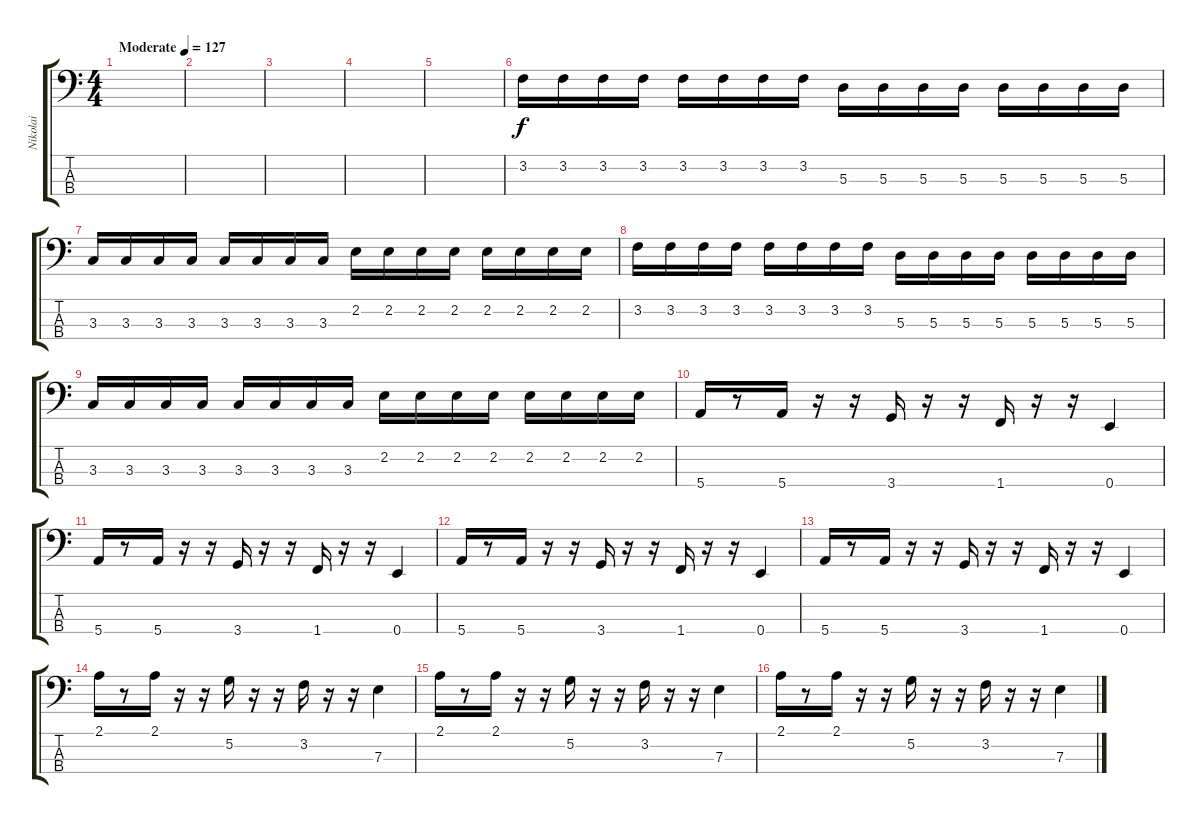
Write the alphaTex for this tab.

\track ("Nikolai" "Nikolai") {instrument electricbasspick}
\staff {score tabs}
\tuning (G2 D2 A1 E1) {hide}
\ts (4 4)
\tempo (127 "Moderate")
\clef f4
\ks c
|
|
|
|
|
3.2.16 3.2.16 3.2.16 3.2.16 3.2.16 3.2.16 3.2.16 3.2.16 5.3.16 5.3.16 5.3.16 5.3.16 5.3.16 5.3.16 5.3.16 5.3.16 |
3.3.16 3.3.16 3.3.16 3.3.16 3.3.16 3.3.16 3.3.16 3.3.16 2.2.16 2.2.16 2.2.16 2.2.16 2.2.16 2.2.16 2.2.16 2.2.16 |
3.2.16 3.2.16 3.2.16 3.2.16 3.2.16 3.2.16 3.2.16 3.2.16 5.3.16 5.3.16 5.3.16 5.3.16 5.3.16 5.3.16 5.3.16 5.3.16 |
3.3.16 3.3.16 3.3.16 3.3.16 3.3.16 3.3.16 3.3.16 3.3.16 2.2.16 2.2.16 2.2.16 2.2.16 2.2.16 2.2.16 2.2.16 2.2.16 |
5.4.16 r.8 5.4.16 r.16 r.16 3.4.16 r.16 r.16 1.4.16 r.16 r.16 0.4.4 |
5.4.16 r.8 5.4.16 r.16 r.16 3.4.16 r.16 r.16 1.4.16 r.16 r.16 0.4.4 |
5.4.16 r.8 5.4.16 r.16 r.16 3.4.16 r.16 r.16 1.4.16 r.16 r.16 0.4.4 |
5.4.16 r.8 5.4.16 r.16 r.16 3.4.16 r.16 r.16 1.4.16 r.16 r.16 0.4.4 |
2.1.16 r.8 2.1.16 r.16 r.16 5.2.16 r.16 r.16 3.2.16 r.16 r.16 7.3.4 |
2.1.16 r.8 2.1.16 r.16 r.16 5.2.16 r.16 r.16 3.2.16 r.16 r.16 7.3.4 |
2.1.16 r.8 2.1.16 r.16 r.16 5.2.16 r.16 r.16 3.2.16 r.16 r.16 7.3.4
